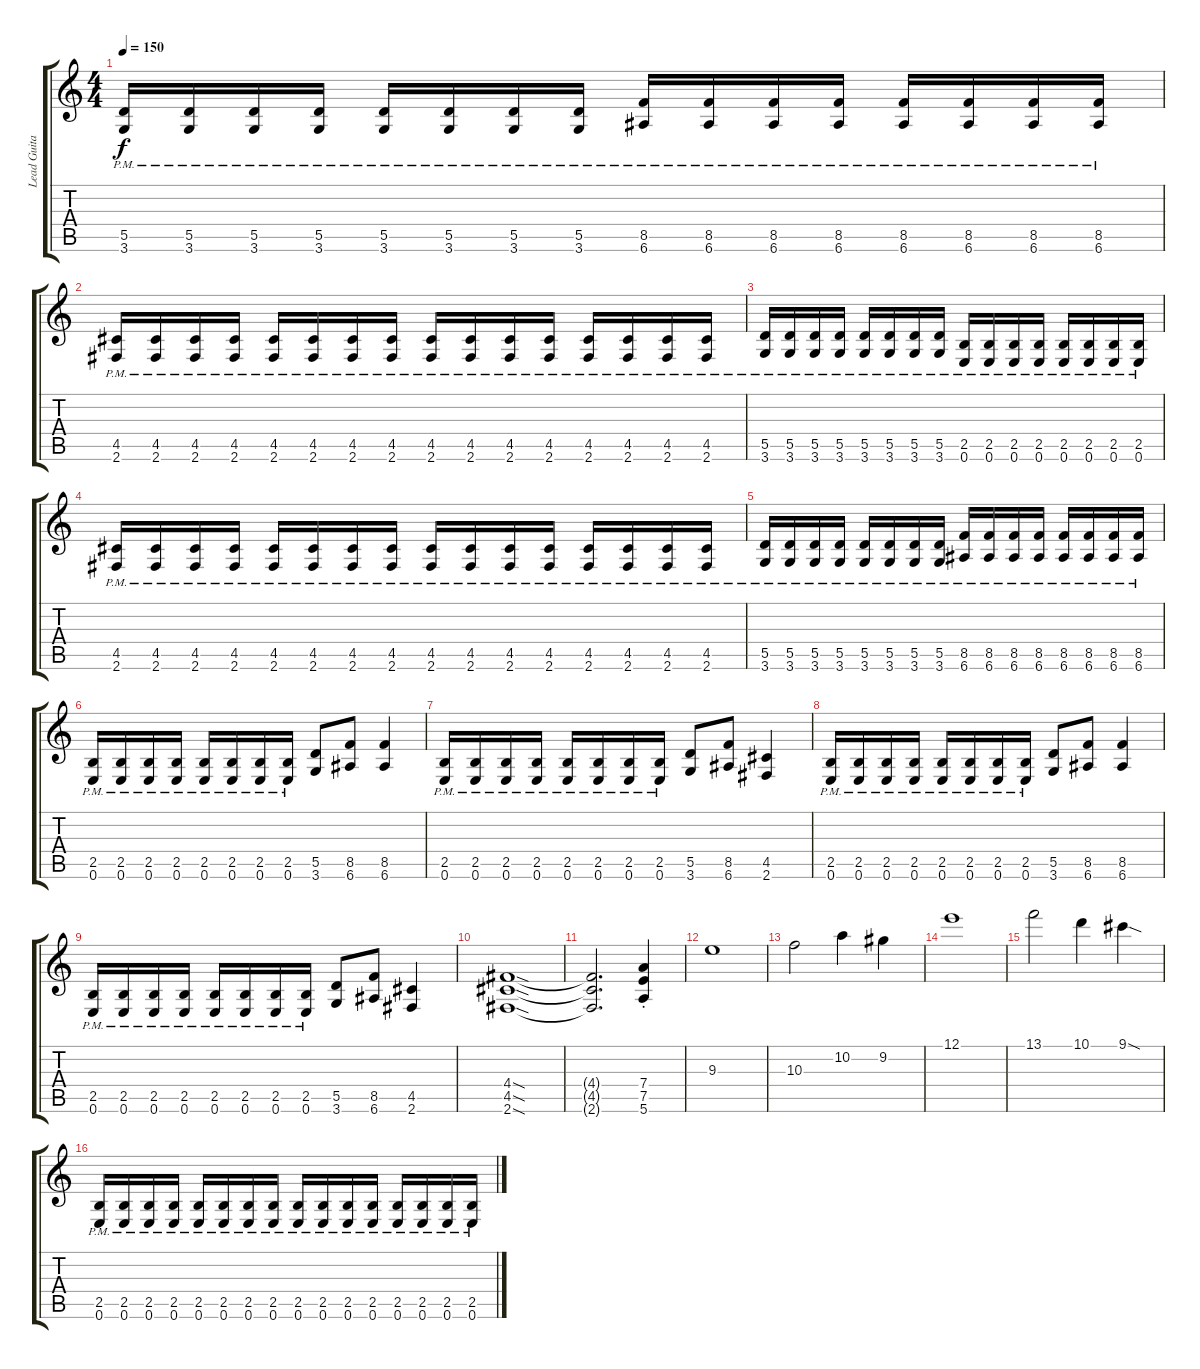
\track ("Lead Guitar" "Lead Guita") {instrument distortionguitar}
\staff {score tabs}
\tuning (E4 B3 G3 D3 A2 E2) {hide}
\ts (4 4)
\tempo 150
\clef g2
\ks c
(5.5{pm} 3.6{pm}).16{dy f} (5.5{pm} 3.6{pm}).16 (5.5{pm} 3.6{pm}).16 (5.5{pm} 3.6{pm}).16 (5.5{pm} 3.6{pm}).16 (5.5{pm} 3.6{pm}).16 (5.5{pm} 3.6{pm}).16 (5.5{pm} 3.6{pm}).16 (8.5{pm} 6.6{pm}).16 (8.5{pm} 6.6{pm}).16 (8.5{pm} 6.6{pm}).16 (8.5{pm} 6.6{pm}).16 (8.5{pm} 6.6{pm}).16 (8.5{pm} 6.6{pm}).16 (8.5{pm} 6.6{pm}).16 (8.5{pm} 6.6{pm}).16 |
(4.5{pm} 2.6{pm}).16 (4.5{pm} 2.6{pm}).16 (4.5{pm} 2.6{pm}).16 (4.5{pm} 2.6{pm}).16 (4.5{pm} 2.6{pm}).16 (4.5{pm} 2.6{pm}).16 (4.5{pm} 2.6{pm}).16 (4.5{pm} 2.6{pm}).16 (4.5{pm} 2.6{pm}).16 (4.5{pm} 2.6{pm}).16 (4.5{pm} 2.6{pm}).16 (4.5{pm} 2.6{pm}).16 (4.5{pm} 2.6{pm}).16 (4.5{pm} 2.6{pm}).16 (4.5{pm} 2.6{pm}).16 (4.5{pm} 2.6{pm}).16 |
(5.5{pm} 3.6{pm}).16 (5.5{pm} 3.6{pm}).16 (5.5{pm} 3.6{pm}).16 (5.5{pm} 3.6{pm}).16 (5.5{pm} 3.6{pm}).16 (5.5{pm} 3.6{pm}).16 (5.5{pm} 3.6{pm}).16 (5.5{pm} 3.6{pm}).16 (2.5{pm} 0.6{pm}).16 (2.5{pm} 0.6{pm}).16 (2.5{pm} 0.6{pm}).16 (2.5{pm} 0.6{pm}).16 (2.5{pm} 0.6{pm}).16 (2.5{pm} 0.6{pm}).16 (2.5{pm} 0.6{pm}).16 (2.5{pm} 0.6{pm}).16 |
(4.5{pm} 2.6{pm}).16 (4.5{pm} 2.6{pm}).16 (4.5{pm} 2.6{pm}).16 (4.5{pm} 2.6{pm}).16 (4.5{pm} 2.6{pm}).16 (4.5{pm} 2.6{pm}).16 (4.5{pm} 2.6{pm}).16 (4.5{pm} 2.6{pm}).16 (4.5{pm} 2.6{pm}).16 (4.5{pm} 2.6{pm}).16 (4.5{pm} 2.6{pm}).16 (4.5{pm} 2.6{pm}).16 (4.5{pm} 2.6{pm}).16 (4.5{pm} 2.6{pm}).16 (4.5{pm} 2.6{pm}).16 (4.5{pm} 2.6{pm}).16 |
(5.5{pm} 3.6{pm}).16 (5.5{pm} 3.6{pm}).16 (5.5{pm} 3.6{pm}).16 (5.5{pm} 3.6{pm}).16 (5.5{pm} 3.6{pm}).16 (5.5{pm} 3.6{pm}).16 (5.5{pm} 3.6{pm}).16 (5.5{pm} 3.6{pm}).16 (8.5{pm} 6.6{pm}).16 (8.5{pm} 6.6{pm}).16 (8.5{pm} 6.6{pm}).16 (8.5{pm} 6.6{pm}).16 (8.5{pm} 6.6{pm}).16 (8.5{pm} 6.6{pm}).16 (8.5{pm} 6.6{pm}).16 (8.5{pm} 6.6{pm}).16 |
(2.5{pm} 0.6{pm}).16 (2.5{pm} 0.6{pm}).16 (2.5{pm} 0.6{pm}).16 (2.5{pm} 0.6{pm}).16 (2.5{pm} 0.6{pm}).16 (2.5{pm} 0.6{pm}).16 (2.5{pm} 0.6{pm}).16 (2.5{pm} 0.6{pm}).16 (5.5 3.6).8 (8.5 6.6).8 (8.5 6.6).4 |
(2.5{pm} 0.6{pm}).16 (2.5{pm} 0.6{pm}).16 (2.5{pm} 0.6{pm}).16 (2.5{pm} 0.6{pm}).16 (2.5{pm} 0.6{pm}).16 (2.5{pm} 0.6{pm}).16 (2.5{pm} 0.6{pm}).16 (2.5{pm} 0.6{pm}).16 (5.5 3.6).8 (8.5 6.6).8 (4.5 2.6).4 |
(2.5{pm} 0.6{pm}).16 (2.5{pm} 0.6{pm}).16 (2.5{pm} 0.6{pm}).16 (2.5{pm} 0.6{pm}).16 (2.5{pm} 0.6{pm}).16 (2.5{pm} 0.6{pm}).16 (2.5{pm} 0.6{pm}).16 (2.5{pm} 0.6{pm}).16 (5.5 3.6).8 (8.5 6.6).8 (8.5 6.6).4 |
(2.5{pm} 0.6{pm}).16 (2.5{pm} 0.6{pm}).16 (2.5{pm} 0.6{pm}).16 (2.5{pm} 0.6{pm}).16 (2.5{pm} 0.6{pm}).16 (2.5{pm} 0.6{pm}).16 (2.5{pm} 0.6{pm}).16 (2.5{pm} 0.6{pm}).16 (5.5 3.6).8 (8.5 6.6).8 (4.5 2.6).4 |
(4.4{sod} 4.5{sod} 2.6{sod}).1 |
(4.4{t} 4.5{t} 2.6{t}).2{d} (7.4{st} 7.5{st} 5.6{st}).4 |
9.3.1 |
10.3.2 10.2.4 9.2.4 |
12.1.1 |
13.1.2 10.1.4 9.1{sod}.4 |
(2.5{pm} 0.6{pm}).16 (2.5{pm} 0.6{pm}).16 (2.5{pm} 0.6{pm}).16 (2.5{pm} 0.6{pm}).16 (2.5{pm} 0.6{pm}).16 (2.5{pm} 0.6{pm}).16 (2.5{pm} 0.6{pm}).16 (2.5{pm} 0.6{pm}).16 (2.5{pm} 0.6{pm}).16 (2.5{pm} 0.6{pm}).16 (2.5{pm} 0.6{pm}).16 (2.5{pm} 0.6{pm}).16 (2.5{pm} 0.6{pm}).16 (2.5{pm} 0.6{pm}).16 (2.5{pm} 0.6{pm}).16 (2.5{pm} 0.6{pm}).16
